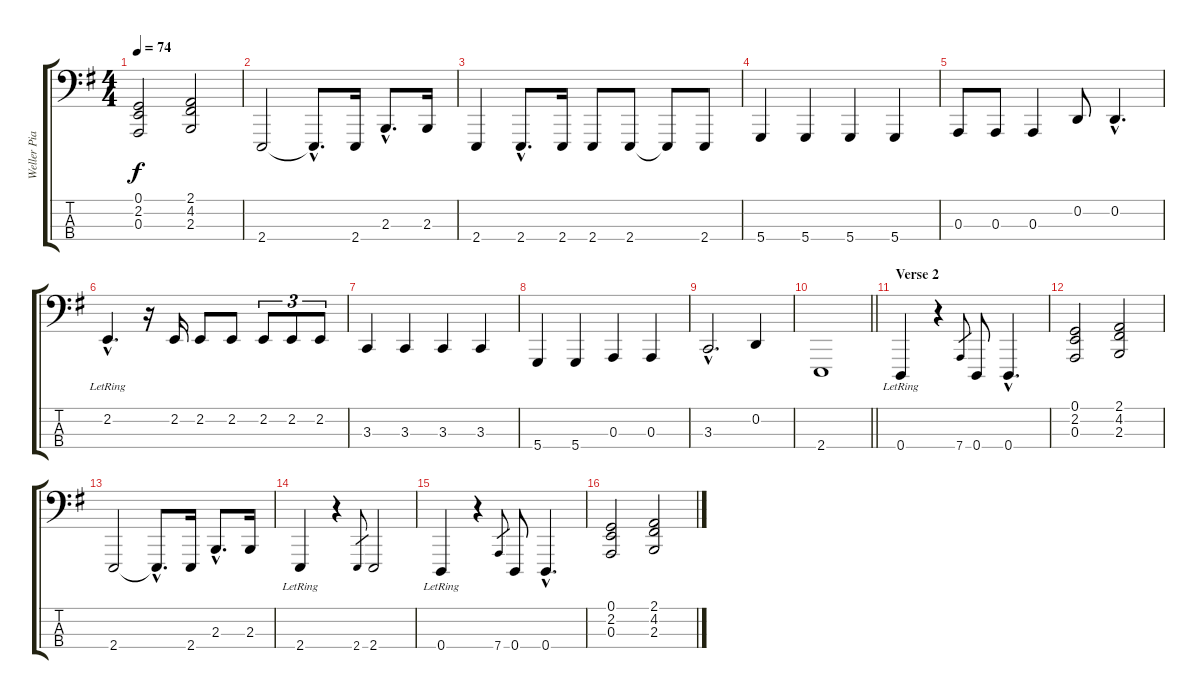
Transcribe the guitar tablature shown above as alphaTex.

\track ("Weller Piano Left" "Weller Pia") {instrument acousticgrandpiano}
\staff {score tabs}
\tuning (G2 D2 A1 D1) {hide}
\ts (4 4)
\tempo 74
\clef f4
\ks g
(0.1 2.2 0.3).2{dy f} (2.1 4.2 2.3).2 |
2.4.2 2.4{hac t}.8{d} 2.4.16 2.3{hac}.8{d} 2.3.16 |
2.4.4 2.4{hac}.8{d} 2.4.16 2.4.8 2.4.8 2.4{t}.8 2.4.8 |
5.4.4 5.4.4 5.4.4 5.4.4 |
0.3.8 0.3.8 0.3.4 0.2.8 0.2{hac}.4{d} |
2.2{hac lr}.4{d} r.16 2.2.16 2.2.8 2.2.8 2.2.8{tu (3 2)} 2.2.8{tu (3 2)} 2.2.8{tu (3 2)} |
3.3.4 3.3.4 3.3.4 3.3.4 |
5.4.4 5.4.4 0.3.4 0.3.4 |
3.3{hac}.2{d} 0.2.4 |
\barLineRight lightlight
2.4.1 |
\section ("" "Verse 2")
0.4{lr}.4 r.4 7.4.8{gr} 0.4.8 0.4{hac}.4{d} |
(0.1 2.2 0.3).2 (2.1 4.2 2.3).2 |
2.4.2 2.4{hac t}.8{d} 2.4.16 2.3{hac}.8{d} 2.3.16 |
2.4{lr}.4 r.4 2.4.8{gr} 2.4.2 |
0.4{lr}.4 r.4 7.4.8{gr} 0.4.8 0.4{hac}.4{d} |
(0.1 2.2 0.3).2 (2.1 4.2 2.3).2
